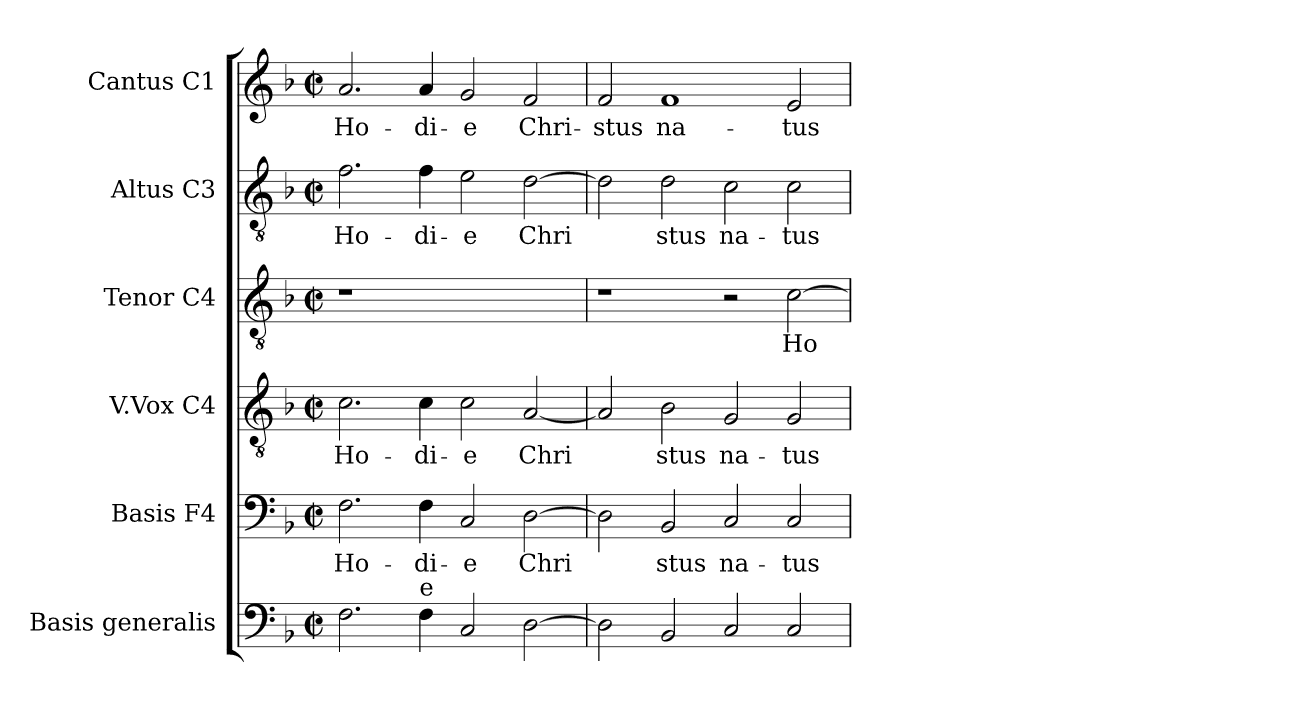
**kern	**kern	**text	**kern	**text	**kern	**text	**kern	**text	**kern	**text
*part6	*part5	*part5	*part4	*part4	*part3	*part3	*part2	*part2	*part1	*part1
*staff6	*staff5	*staff5	*staff4	*staff4	*staff3	*staff3	*staff2	*staff2	*staff1	*staff1
*I"Basis  generalis	*I"Basis  F4	*	*I"V.Vox  C4	*	*I"Tenor  C4	*	*I"Altus  C3	*	*I"Cantus  C1	*
*	*I'B	*	*	*	*I'T	*	*I'A	*	*I'C	*
!!LO:PB:g=z
*stria5	*stria5	*	*stria5	*	*stria5	*	*stria5	*	*stria5	*
*clefF4	*clefF4	*	*clefGv2	*	*clefGv2	*	*clefGv2	*	*clefG2	*
*k[b-]	*k[b-]	*	*k[b-]	*	*k[b-]	*	*k[b-]	*	*k[b-]	*
*F:	*F:	*	*F:	*	*F:	*	*F:	*	*F:	*
*M2/2	*M2/2	*	*M2/2	*	*M2/2	*	*M2/2	*	*M2/2	*
*met(c|)	*met(c|)	*	*met(c|)	*	*met(c|)	*	*met(c|)	*	*met(c|)	*
=1	=1	=1	=1	=1	=1	=1	=1	=1	=1	=1
!	!	!LO:LY:b:cj	!	!LO:LY:b:cj	!	!	!	!LO:LY:b:cj	!	!LO:LY:b:cj
2.F\	2.F\	Ho-	2.c\	Ho-	1r	.	2.f\	Ho-	2.a/	Ho-
!LO:TX:a:t=e	!	!	!	!	!	!	!	!	!	!
!	!	!LO:LY:b:cj	!	!LO:LY:b:cj	!	!	!	!LO:LY:b:cj	!	!LO:LY:b:cj
4F\	4F\	-di-	4c\	-di-	.	.	4f\	-di-	4a/	-di-
!	!	!LO:LY:b:cj	!	!LO:LY:b:cj	!	!	!	!LO:LY:b:cj	!	!LO:LY:b:cj
2C/	2C/	-e	2c\	-e	1ryy	.	2e\	-e	2g/	-e
!	!	!LO:LY:b:cj	!	!LO:LY:b:cj	!	!	!	!LO:LY:b:cj	!	!LO:LY:b:cj
[>2D\	[>2D\	Chri-	[<2A/	Chri-	.	.	[>2d\	Chri-	2f/	Chri-
=2	=2	=2	=2	=2	=2	=2	=2	=2	=2	=2
!	!	!LO:LY:b:cj	!	!LO:LY:b:cj	!	!	!	!LO:LY:b:cj	!	!LO:LY:b:cj
2D\]	2D\]	--	2A/]	--	1r	.	2d\]	--	2f/	-stus
!	!	!LO:LY:b:cj	!	!LO:LY:b:cj	!	!	!	!LO:LY:b:cj	!	!LO:LY:b:cj
2BB-/	2BB-/	-stus	2B-\	-stus	.	.	2d\	-stus	1f	na-
!	!	!LO:LY:b:cj	!	!LO:LY:b:cj	!	!	!	!LO:LY:b:cj	!	!
2C/	2C/	na-	2G/	na-	2r	.	2c\	na-	.	.
!	!	!LO:LY:b:cj	!	!LO:LY:b:cj	!	!LO:LY:b:cj	!	!LO:LY:b:cj	!	!LO:LY:b:cj
2C/	2C/	-tus	2G/	-tus	[>2c\	Ho-	2c\	-tus	2e/	-tus
=	=	=	=	=	=	=	=	=	=	=
*-	*-	*-	*-	*-	*-	*-	*-	*-	*-	*-
